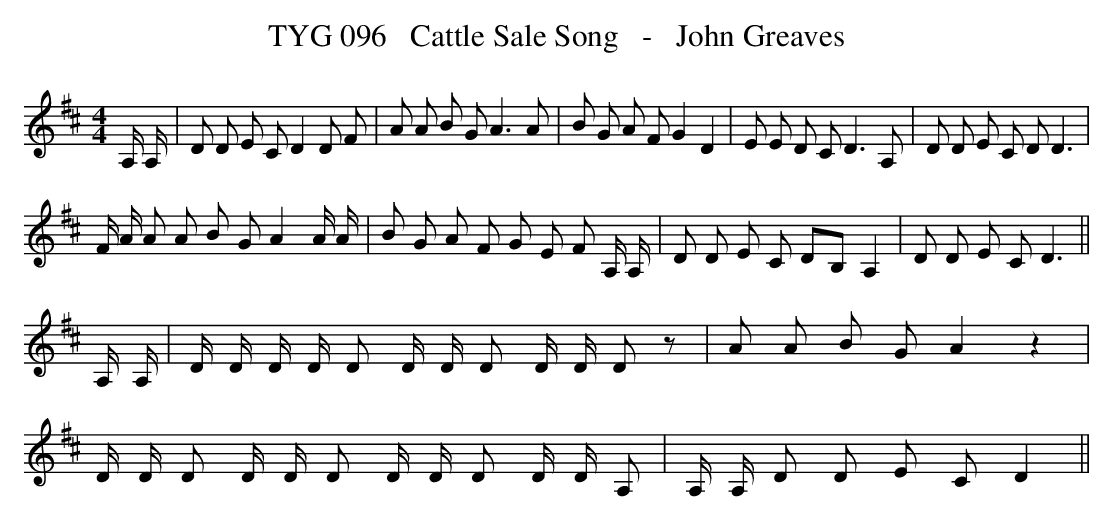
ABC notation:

X:1
T:TYG 096   Cattle Sale Song   -   John Greaves
M:4/4
L:1/8
K:D
A,1/2 A,1/2|D D E C D2 D F|A A B G A3 A|B G A F G2 D2|E E D C D3 A,|D D E C D D3|
F1/2 A1/2 A A B G A2 A1/2 A1/2|B G A F G E F A,1/2 A,1/2|D D E C D-B,-A,2|D D E C D3||
A,1/2 A,1/2|D1/2 D1/2 D1/2 D1/2 D D1/2 D1/2 D D1/2 D1/2 D z|A A B G A2 z2|
D1/2 D1/2 D D1/2 D1/2 D D1/2 D1/2 D D1/2 D1/2 A,|A,1/2 A,1/2 D D E C D2 ||
